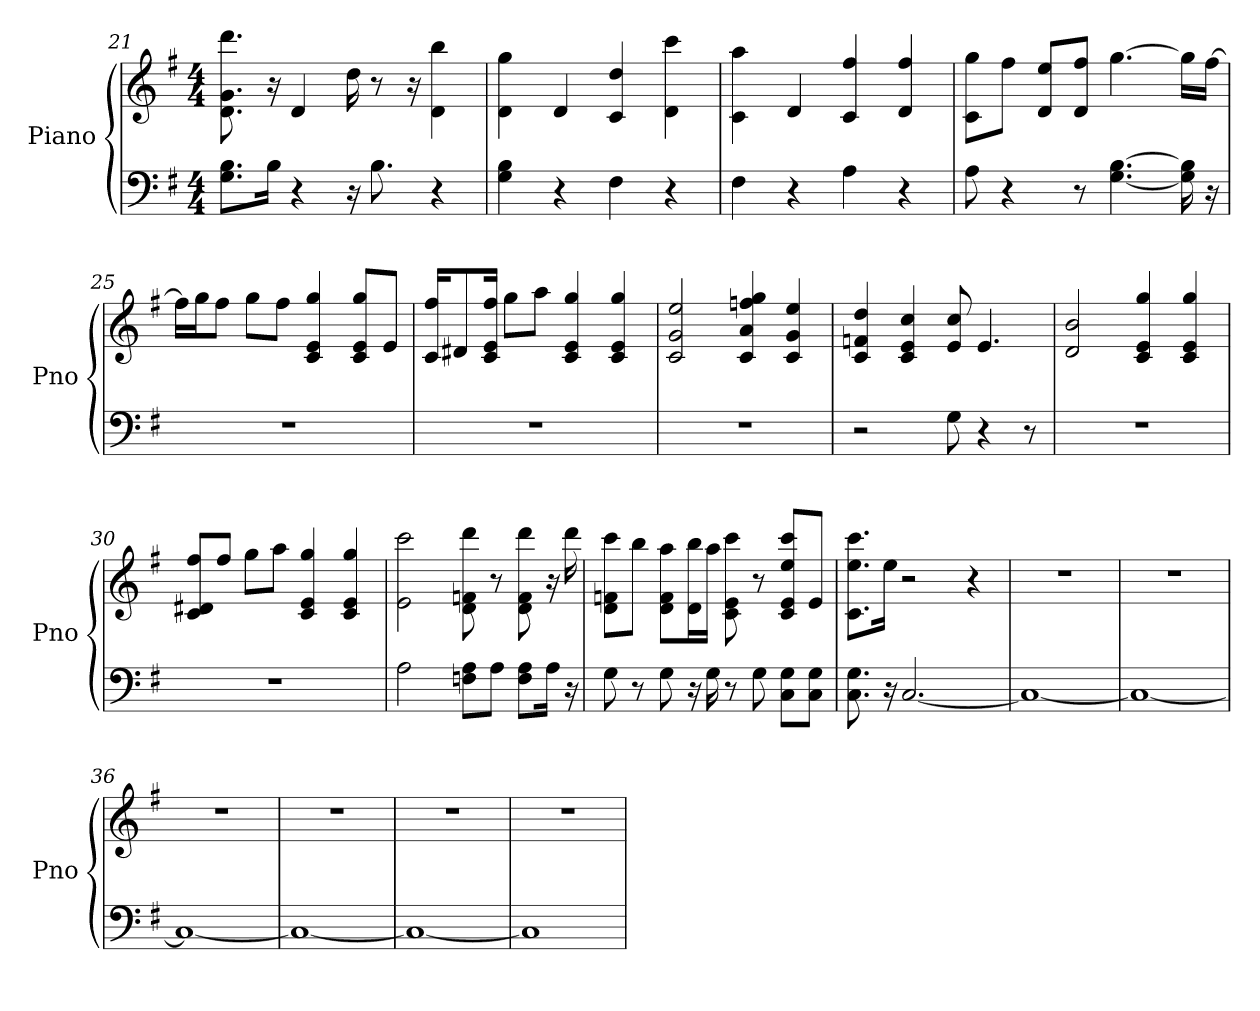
**kern	**kern
*part1	*part1
*staff2	*staff1
*I"Piano	*
*I'Pno	*
*clefF4	*clefG2
*k[f#]	*k[f#]
*G:	*G:
*M4/4	*M4/4
=21	=21
8.G\ 8.B\L	8.ddd 8.d 8.g
16B\Jk	16r
4r	4d
16r	16dd
8.B	8r
.	16r
4r	4bb 4d
=22	=22
4B 4G	4d 4gg
4r	4d
4F#	4c 4dd
4r	4d 4ccc
=23	=23
4F#	4aa 4c
4r	4d
4A	4c 4ff#
4r	4d 4ff#
=24	=24
8A	8gg\ 8c\L
4r	8ff#\J
.	8d/ 8ee/L
8r	8d/ 8ff#/J
[4.B [4.G	[4.gg
16B] 16G]	16gg\LL]
16r	[16ff#\JJ
=25	=25
1r	16ff#\LL]
.	16gg\J
.	8ff#\J
.	8gg\L
.	8ff#\J
.	4c 4e 4gg
.	8c/ 8e/ 8gg/L
.	8e/J
=26	=26
1r	16c/ 16ff#/KL
.	8d#/
.	16ff#/ 16e/ 16c/Jk
.	8gg\L
.	8aa\J
.	4gg 4e 4c
.	4c 4e 4gg
=27	=27
1r	2g 2c 2ee
.	4gg 4c 4ff 4a
.	4c 4g 4ee
=28	=28
2r	4c 4f 4dd
.	4e 4cc 4c
8G	8e 8cc
4r	4.e
8r	.
=29	=29
1r	2d 2b
.	4c 4gg 4e
.	4gg 4c 4e
=30	=30
1r	8c/ 8ff#/ 8d#/L
.	8ff#/J
.	8gg\L
.	8aa\J
.	4e 4c 4gg
.	4e 4gg 4c
=31	=31
2A	2e 2ccc
8F\ 8A\L	8f 8d 8ddd
8A\J	8r
8F\ 8A\L	8f 8d 8ddd
16A\Jk	16r
16r	16ddd
=32	=32
8G	8d\ 8f\ 8ccc\L
8r	8bb\J
8G	8d\ 8f\ 8aa\L
16r	16d\ 16bb\L
16G	16aa\JJ
8r	8e 8ccc 8c
8G	8r
8G\ 8C\L	8ee/ 8e/ 8ccc/ 8c/L
8G\ 8C\J	8e/J
=33	=33
8.G 8.C	8.ee\ 8.ccc\ 8.c\L
16r	16ee\Jk
[2.C	2r
.	4r
=34	=34
1C_	1r
=35	=35
1C_	1r
=36	=36
1C_	1r
=37	=37
1C_	1r
=38	=38
1C_	1r
=39	=39
1C]	1r
=	=
*-	*-
